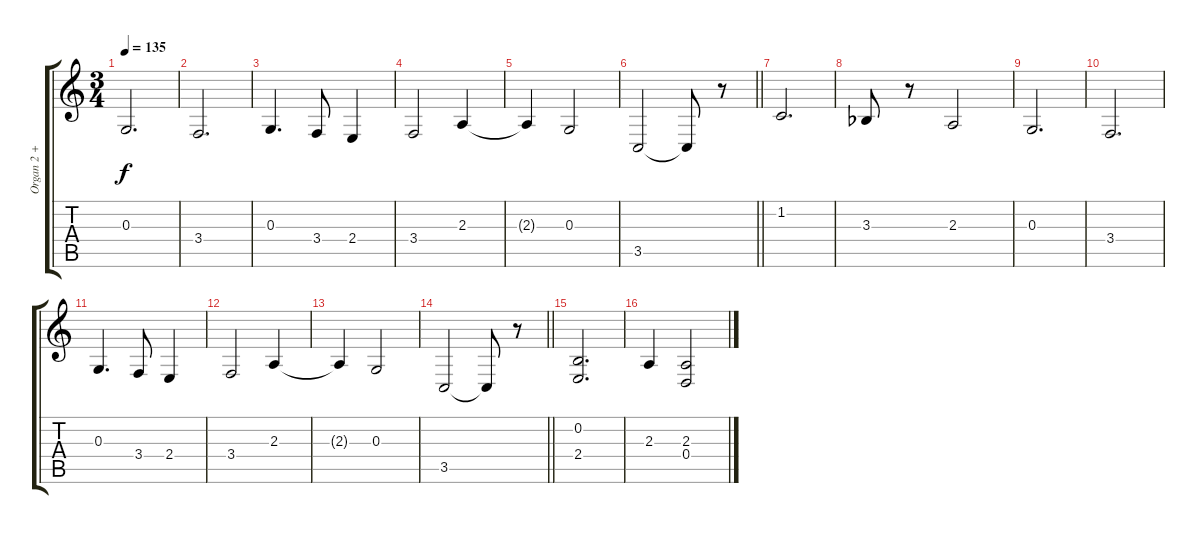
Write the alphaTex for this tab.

\track ("Organ 2 + Piano 2" "Organ 2 + ") {instrument percussiveorgan}
\staff {score tabs}
\tuning (E4 B3 G3 D3 A2 E2) {hide}
\ts (3 4)
\tempo 135
\clef g2
\ks c
0.3.2{d dy f} |
3.4.2{d} |
0.3.4{d} 3.4.8 2.4.4 |
3.4.2 2.3.4 |
2.3{t}.4 0.3.2 |
\barLineRight lightlight
3.5.2 3.5{t}.8 r.8 |
1.2.2{d} |
3.3{acc b}.8 r.8 2.3.2 |
0.3.2{d} |
3.4.2{d} |
0.3.4{d} 3.4.8 2.4.4 |
3.4.2 2.3.4 |
2.3{t}.4 0.3.2 |
\barLineRight lightlight
3.5.2 3.5{t}.8 r.8 |
(0.2 2.4).2{d} |
2.3.4 (2.3 0.4).2
